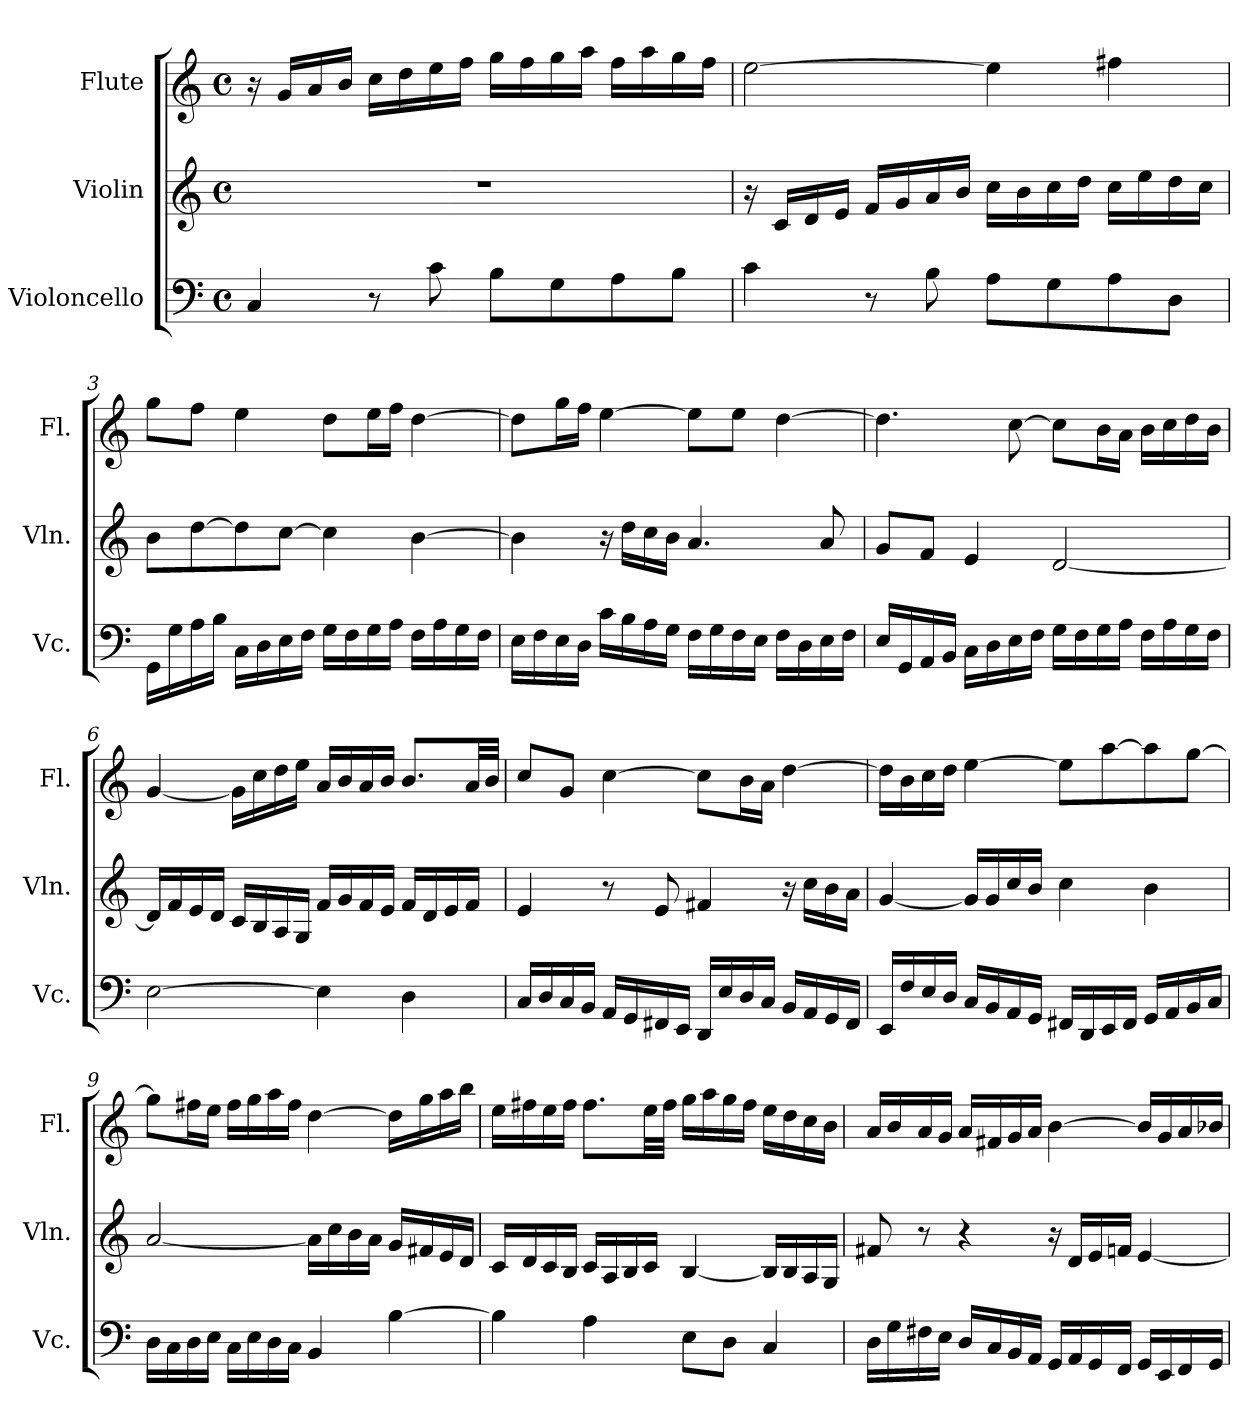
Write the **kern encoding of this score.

**kern	**kern	**kern
*part3	*part2	*part1
*staff3	*staff2	*staff1
*I"Violoncello	*I"Violin	*I"Flute
*I'Vc.	*I'Vln.	*I'Fl.
*clefF4	*clefG2	*clefG2
*k[]	*k[]	*k[]
*M4/4	*M4/4	*M4/4
*met(c)	*met(c)	*met(c)
=1	=1	=1
4C/	1r	16r
.	.	16g/LL
.	.	16a/
.	.	16b/JJ
8r	.	16cc\LL
.	.	16dd\
8c\	.	16ee\
.	.	16ff\JJ
8B\L	.	16gg\LL
.	.	16ff\
8G\	.	16gg\
.	.	16aa\JJ
8A\	.	16ff\LL
.	.	16aa\
8B\J	.	16gg\
.	.	16ff\JJ
=2	=2	=2
4c\	16r	[2ee\
.	16c/LL	.
.	16d/	.
.	16e/JJ	.
8r	16f/LL	.
.	16g/	.
8B\	16a/	.
.	16b/JJ	.
8A\L	16cc\LL	4ee\]
.	16b\	.
8G\	16cc\	.
.	16dd\JJ	.
8A\	16cc\LL	4ff#X\
.	16ee\	.
8D\J	16dd\	.
.	16cc\JJ	.
!!LO:LB:g=z
=3	=3	=3
16GG\LL	8b\L	8gg\L
16G\	.	.
16A\	[8dd\	8ff\J
16B\JJ	.	.
16C\LL	8dd\]	4ee\
16D\	.	.
16E\	[8cc\J	.
16F\JJ	.	.
16G\LL	4cc\]	8dd\L
16F\	.	.
16G\	.	16ee\L
16A\JJ	.	16ff\JJ
16F\LL	[4b\	[4dd\
16A\	.	.
16G\	.	.
16F\JJ	.	.
=4	=4	=4
16E\LL	4b\]	8dd\L]
16F\	.	.
16E\	.	16gg\L
16D\JJ	.	16ff\JJ
16c\LL	16r	[4ee\
16B\	16dd\LL	.
16A\	16cc\	.
16G\JJ	16b\JJ	.
16F\LL	4.a/	8ee\L]
16G\	.	.
16F\	.	8ee\J
16E\JJ	.	.
16F\LL	.	[4dd\
16D\	.	.
16E\	8a/	.
16F\JJ	.	.
!!LO:LB:g=z
=5	=5	=5
16E/LL	8g/L	4.dd\]
16GG/	.	.
16AA/	8f/J	.
16BB/JJ	.	.
16C\LL	4e/	.
16D\	.	.
16E\	.	[8cc\
16F\JJ	.	.
16G\LL	[2d/	8cc\L]
16F\	.	.
16G\	.	16b\L
16A\JJ	.	16a\JJ
16F\LL	.	16b\LL
16A\	.	16cc\
16G\	.	16dd\
16F\JJ	.	16b\JJ
=6	=6	=6
[2E\	16d/LL]	[4g/
.	16f/	.
.	16e/	.
.	16d/JJ	.
.	16c/LL	16g\LL]
.	16B/	16cc\
.	16A/	16dd\
.	16G/JJ	16ee\JJ
4E\]	16f/LL	16a/LL
.	16g/	16b/
.	16f/	16a/
.	16e/JJ	16b/JJ
4D\	16f/LL	8.b/L
.	16d/	.
.	16e/	.
.	16f/JJ	32a/LL
.	.	32b/JJJ
!!LO:LB:g=z
=7	=7	=7
16C/LL	4e/	8cc/L
16D/	.	.
16C/	.	8g/J
16BB/JJ	.	.
16AA/LL	8r	[4cc\
16GG/	.	.
16FF#X/	8e/	.
16EE/JJ	.	.
16DD/LL	4f#X/	8cc\L]
16E/	.	.
16D/	.	16b\L
16C/JJ	.	16a\JJ
16BB/LL	16r	[4dd\
16AA/	16cc\LL	.
16GG/	16b\	.
16FF#/JJ	16a\JJ	.
=8	=8	=8
16EE/LL	[4g/	16dd\LL]
16F/	.	16b\
16E/	.	16cc\
16D/JJ	.	16dd\JJ
16C/LL	16g/LL]	[4ee\
16BB/	16g/	.
16AA/	16cc/	.
16GG/JJ	16b/JJ	.
16FF#X/LL	4cc\	8ee\L]
16DD/	.	.
16EE/	.	[8aa\
16FF#/JJ	.	.
16GG/LL	4b\	8aa\]
16AA/	.	.
16BB/	.	[8gg\J
16C/JJ	.	.
!!LO:PB:g=z
=9	=9	=9
16D\LL	[2a/	8gg\L]
16C\	.	.
16D\	.	16ff#X\L
16E\JJ	.	16ee\JJ
16C\LL	.	16ff#\LL
16E\	.	16gg\
16D\	.	16aa\
16C\JJ	.	16ff#\JJ
4BB/	16a\LL]	[4dd\
.	16cc\	.
.	16b\	.
.	16a\JJ	.
[4B\	16g/LL	16dd\LL]
.	16f#X/	16gg\
.	16e/	16aa\
.	16d/JJ	16bb\JJ
=10	=10	=10
4B\]	16c/LL	16ee\LL
.	16d/	16ff#X\
.	16c/	16ee\
.	16B/JJ	16ff#\JJ
4A\	16c/LL	8.ff#\L
.	16A/	.
.	16B/	.
.	16c/JJ	32ee\LL
.	.	32ff#\JJJ
8E\L	[4B/	16gg\LL
.	.	16aa\
8D\J	.	16gg\
.	.	16ff#\JJ
4C/	16B/LL]	16ee\LL
.	16B/	16dd\
.	16A/	16cc\
.	16G/JJ	16b\JJ
!!LO:LB:g=z
=11	=11	=11
16D\LL	8f#X/	16a/LL
16G\	.	16b/
16F#X\	8r	16a/
16E\JJ	.	16g/JJ
16D/LL	4r	16a/LL
16C/	.	16f#X/
16BB/	.	16g/
16AA/JJ	.	16a/JJ
16GG/LL	16r	[4b\
16AA/	16d/LL	.
16GG/	16e/	.
16FF/JJ	16fn/JJ	.
16GG/LL	[4e/	16b/LL]
16EE/	.	16g/
16FF/	.	16a/
16GG/JJ	.	16b-X/JJ
=	=	=
*-	*-	*-
